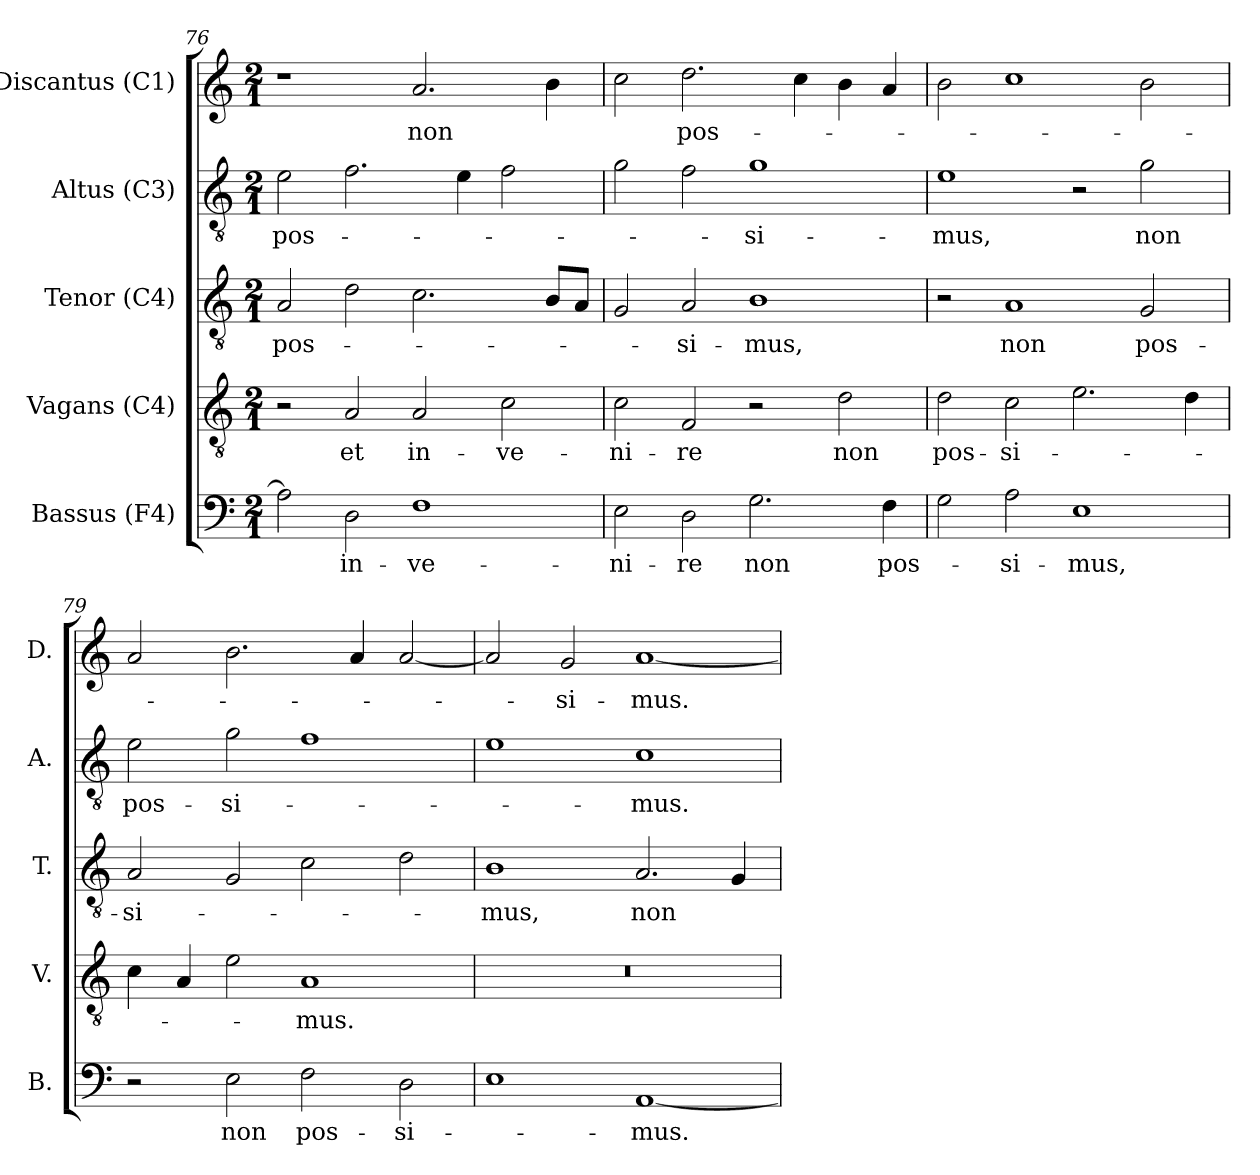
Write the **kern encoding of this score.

**kern	**text	**kern	**text	**kern	**text	**kern	**text	**kern	**text
*part5	*part5	*part4	*part4	*part3	*part3	*part2	*part2	*part1	*part1
*staff5	*staff5	*staff4	*staff4	*staff3	*staff3	*staff2	*staff2	*staff1	*staff1
*I"Bassus (F4)	*	*I"Vagans (C4)	*	*I"Tenor (C4)	*	*I"Altus (C3)	*	*I"Discantus (C1)	*
*I'B.	*	*I'V.	*	*I'T.	*	*I'A.	*	*I'D.	*
*clefF4	*	*clefGv2	*	*clefGv2	*	*clefGv2	*	*clefG2	*
*	*	*ITrd7c12	*	*ITrd7c12	*	*ITrd7c12	*	*	*
*k[]	*	*k[]	*	*k[]	*	*k[]	*	*k[]	*
*C:	*	*C:	*	*C:	*	*C:	*	*C:	*
*M2/1	*	*M2/1	*	*M2/1	*	*M2/1	*	*M2/1	*
=76	=76	=76	=76	=76	=76	=76	=76	=76	=76
!	!	!	!	!	!LO:LY:b:color=#000000	!	!	!	!
!	!	!	!	!	!	!	!LO:LY:b:color=#000000	!	!
2Ai\]	.	2r	.	2AAi/	pos-	2Ei\	pos-	1r	.
!	!LO:LY:b:color=#000000	!	!	!	!	!	!	!	!
!	!	!	!LO:LY:b:color=#000000	!	!	!	!	!	!
2Di\	in-	2AAi/	et	2Di\	.	2.Fi\	.	.	.
!	!LO:LY:b:color=#000000	!	!	!	!	!	!	!	!
!	!	!	!LO:LY:b:color=#000000	!	!	!	!	!	!
!	!	!	!	!	!	!	!	!	!LO:LY:b:color=#000000
1Fi	-ve-	2AAi/	in-	2.Ci\	.	.	.	2.ai/	non
.	.	.	.	.	.	4Ei\	.	.	.
!	!	!	!LO:LY:b:color=#000000	!	!	!	!	!	!
.	.	2Ci\	-ve-	.	.	2Fi\	.	.	.
.	.	.	.	8BBi/L	.	.	.	4bi\	.
.	.	.	.	8AAi/J	.	.	.	.	.
=77	=77	=77	=77	=77	=77	=77	=77	=77	=77
!	!LO:LY:b:color=#000000	!	!	!	!	!	!	!	!
!	!	!	!LO:LY:b:color=#000000	!	!	!	!	!	!
2Ei\	-ni-	2Ci\	-ni-	2GGi/	.	2Gi\	.	2cci\	.
!	!LO:LY:b:color=#000000	!	!	!	!	!	!	!	!
!	!	!	!LO:LY:b:color=#000000	!	!	!	!	!	!
!	!	!	!	!	!LO:LY:b:color=#000000	!	!	!	!
!	!	!	!	!	!	!	!	!	!LO:LY:b:color=#000000
2Di\	-re	2FFi/	-re	2AAi/	-si-	2Fi\	.	2.ddi\	pos-
!	!LO:LY:b:color=#000000	!	!	!	!	!	!	!	!
!	!	!	!	!	!LO:LY:b:color=#000000	!	!	!	!
!	!	!	!	!	!	!	!LO:LY:b:color=#000000	!	!
2.Gi\	non	2r	.	1BBi	-mus,	1Gi	-si-	.	.
.	.	.	.	.	.	.	.	4cci\	.
!	!	!	!LO:LY:b:color=#000000	!	!	!	!	!	!
.	.	2Di\	non	.	.	.	.	4bi\	.
!	!LO:LY:b:color=#000000	!	!	!	!	!	!	!	!
4Fi\	pos-	.	.	.	.	.	.	4ai/	.
=78	=78	=78	=78	=78	=78	=78	=78	=78	=78
!	!	!	!LO:LY:b:color=#000000	!	!	!	!	!	!
!	!	!	!	!	!	!	!LO:LY:b:color=#000000	!	!
2Gi\	.	2Di\	pos-	2r	.	1Ei	-mus,	2bi\	.
!	!LO:LY:b:color=#000000	!	!	!	!	!	!	!	!
!	!	!	!LO:LY:b:color=#000000	!	!	!	!	!	!
!	!	!	!	!	!LO:LY:b:color=#000000	!	!	!	!
2Ai\	-si-	2Ci\	-si-	1AAi	non	.	.	1cci	.
!	!LO:LY:b:color=#000000	!	!	!	!	!	!	!	!
1Ei	-mus,	2.Ei\	.	.	.	2r	.	.	.
!	!	!	!	!	!LO:LY:b:color=#000000	!	!	!	!
!	!	!	!	!	!	!	!LO:LY:b:color=#000000	!	!
.	.	.	.	2GGi/	pos-	2Gi\	non	2bi\	.
.	.	4Di\	.	.	.	.	.	.	.
!!LO:LB:g=z
=79	=79	=79	=79	=79	=79	=79	=79	=79	=79
!	!	!	!	!	!LO:LY:b:color=#000000	!	!	!	!
!	!	!	!	!	!	!	!LO:LY:b:color=#000000	!	!
2r	.	4Ci\	.	2AAi/	-si-	2Ei\	pos-	2ai/	.
.	.	4AAi/	.	.	.	.	.	.	.
!	!LO:LY:b:color=#000000	!	!	!	!	!	!	!	!
!	!	!	!	!	!	!	!LO:LY:b:color=#000000	!	!
2Ei\	non	2Ei\	.	2GGi/	.	2Gi\	-si-	2.bi\	.
!	!LO:LY:b:color=#000000	!	!	!	!	!	!	!	!
!	!	!	!LO:LY:b:color=#000000	!	!	!	!	!	!
2Fi\	pos-	1AAi	-mus.	2Ci\	.	1Fi	.	.	.
.	.	.	.	.	.	.	.	4ai/	.
!	!LO:LY:b:color=#000000	!	!	!	!	!	!	!	!
2Di\	-si-	.	.	2Di\	.	.	.	[2ai/	.
=80	=80	=80	=80	=80	=80	=80	=80	=80	=80
!	!	!LO:N:vis=1	!	!	!	!	!	!	!
!	!	!	!	!	!LO:LY:b:color=#000000	!	!	!	!
1Ei	.	0r	.	1BBi	-mus,	1Ei	.	2ai/]	.
!	!	!	!	!	!	!	!	!	!LO:LY:b:color=#000000
.	.	.	.	.	.	.	.	2gi/	-si-
!	!LO:LY:b:color=#000000	!	!	!	!	!	!	!	!
!	!	!	!	!	!LO:LY:b:color=#000000	!	!	!	!
!	!	!	!	!	!	!	!LO:LY:b:color=#000000	!	!
!	!	!	!	!	!	!	!	!	!LO:LY:b:color=#000000
[1AAi	-mus.	.	.	2.AAi/	non	1Ci	-mus.	[1ai	-mus.
.	.	.	.	4GGi/	.	.	.	.	.
=	=	=	=	=	=	=	=	=	=
*-	*-	*-	*-	*-	*-	*-	*-	*-	*-
